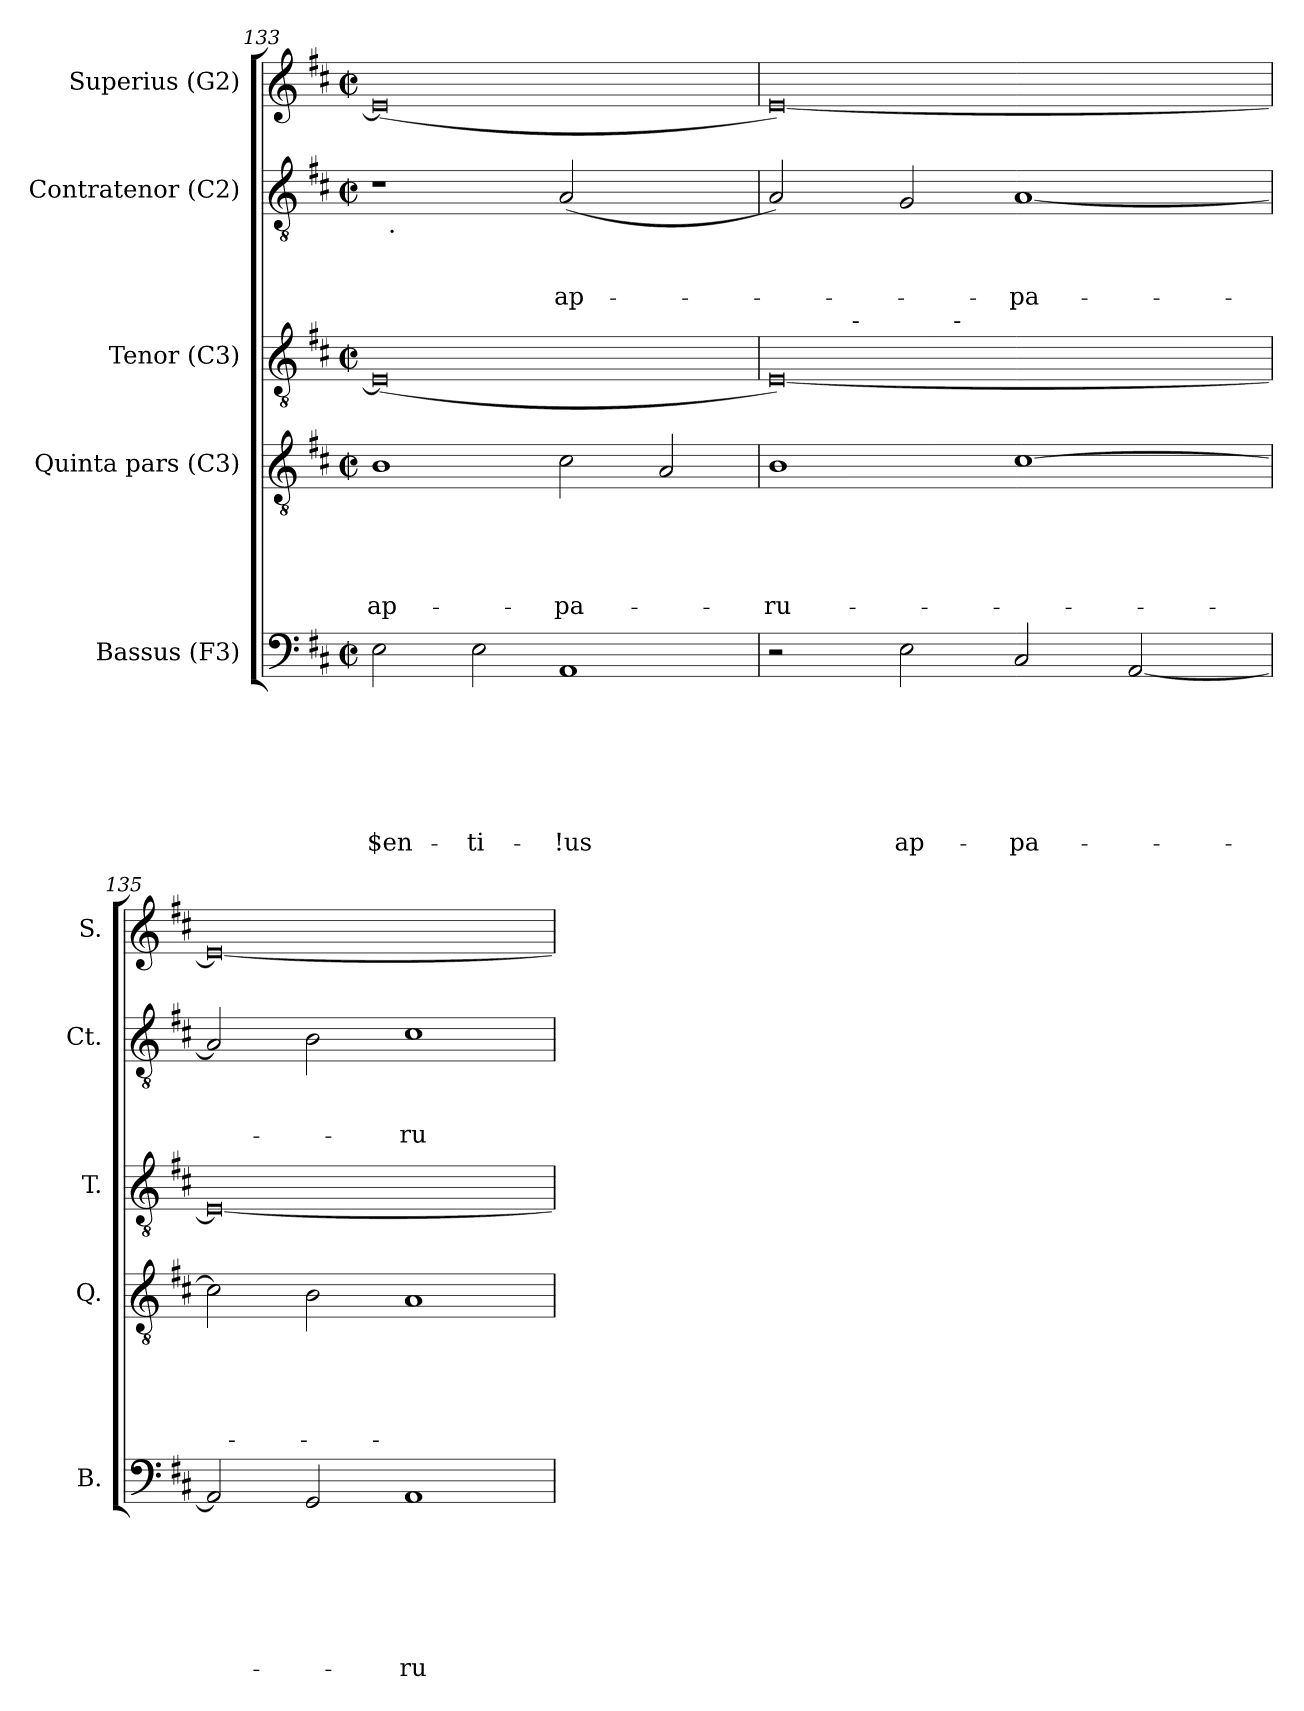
**kern	**text	**text	**text	**text	**text	**text	**text	**kern	**text	**text	**text	**text	**text	**kern	**kern	**text	**text	**text	**kern
*part5	*part5	*part5	*part5	*part5	*part5	*part5	*part5	*part4	*part4	*part4	*part4	*part4	*part4	*part3	*part2	*part2	*part2	*part2	*part1
*staff5	*staff5	*staff5	*staff5	*staff5	*staff5	*staff5	*staff5	*staff4	*staff4	*staff4	*staff4	*staff4	*staff4	*staff3	*staff2	*staff2	*staff2	*staff2	*staff1
*I"Bassus (F3)	*	*	*	*	*	*	*	*I"Quinta pars (C3)	*	*	*	*	*	*I"Tenor (C3)	*I"Contratenor (C2)	*	*	*	*I"Superius (G2)
*I'B.	*	*	*	*	*	*	*	*I'Q.	*	*	*	*	*	*I'T.	*I'Ct.	*	*	*	*I'S.
*clefF4	*	*	*	*	*	*	*	*clefGv2	*	*	*	*	*	*clefGv2	*clefGv2	*	*	*	*clefG2
*k[f#c#]	*	*	*	*	*	*	*	*k[f#c#]	*	*	*	*	*	*k[f#c#]	*k[f#c#]	*	*	*	*k[f#c#]
*D:	*	*	*	*	*	*	*	*D:	*	*	*	*	*	*D:	*D:	*	*	*	*D:
*M2/2	*	*	*	*	*	*	*	*M2/2	*	*	*	*	*	*M2/2	*M2/2	*	*	*	*M2/2
*met(c|)	*	*	*	*	*	*	*	*met(c|)	*	*	*	*	*	*met(c|)	*met(c|)	*	*	*	*met(c|)
=133	=133	=133	=133	=133	=133	=133	=133	=133	=133	=133	=133	=133	=133	=133	=133	=133	=133	=133	=133
!	!	!	!	!	!	!	!LO:LY:b	!	!	!	!	!	!LO:LY:b	!	!	!	!	!	!
*	*	*	*	*	*	*	*	*	*	*	*	*	*	*	*^	*	*	*	*
2E\	.	.	.	.	.	.	-$en-	1B	.	.	.	.	ap-	(<0E]	1r	32ryy	.	.	.	(<0e]
!	!	!	!	!	!	!	!	!	!	!	!	!	!	!	!	!LO:TX:b:t=.	!	!	!	!
.	.	.	.	.	.	.	.	.	.	.	.	.	.	.	.	1ryy	.	.	.	.
!	!	!	!	!	!	!	!LO:LY:b	!	!	!	!	!	!	!	!	!	!	!	!	!
2E\	.	.	.	.	.	.	-ti-	.	.	.	.	.	.	.	.	.	.	.	.	.
!	!	!	!	!	!	!	!LO:LY:b	!	!	!	!	!	!LO:LY:b	!	!	!	!	!	!LO:LY:b	!
1AA	.	.	.	.	.	.	-!us	2c#\	.	.	.	.	-pa-	.	(<2A/	.	.	.	ap-	.
.	.	.	.	.	.	.	.	.	.	.	.	.	.	.	.	2ryy	.	.	.	.
.	.	.	.	.	.	.	.	2A/	.	.	.	.	.	.	2ryy	.	.	.	.	.
.	.	.	.	.	.	.	.	.	.	.	.	.	.	.	.	4...ryy	.	.	.	.
!!LO:LB:g=z
=134	=134	=134	=134	=134	=134	=134	=134	=134	=134	=134	=134	=134	=134	=134	=134	=134	=134	=134	=134	=134
!	!	!	!	!	!	!	!	!	!	!	!	!	!LO:LY:b	!	!	!	!	!	!	!
*	*	*	*	*	*	*	*	*	*	*	*	*	*	*^	*	*	*	*	*	*
*	*	*	*	*	*	*	*	*	*	*	*	*	*	*	*^	*v	*v	*	*	*	*
2r	.	.	.	.	.	.	.	1B	.	.	.	.	-ru-	[<0E)	4ryy	2ryy	2A/)	.	.	.	[<0e)
.	.	.	.	.	.	.	.	.	.	.	.	.	.	.	16ryy	.	.	.	.	.	.
!	!	!	!	!	!	!	!	!	!	!	!	!	!	!	!LO:TX:a:t=-	!	!	!	!	!	!
.	.	.	.	.	.	.	.	.	.	.	.	.	.	.	1ryy	.	.	.	.	.	.
!	!	!	!	!	!	!	!LO:LY:b	!	!	!	!	!	!	!	!	!	!	!	!	!	!
2E\	.	.	.	.	.	.	ap-	.	.	.	.	.	.	.	.	8..ryy	2G/	.	.	.	.
!	!	!	!	!	!	!	!	!	!	!	!	!	!	!	!	!LO:TX:a:t=-	!	!	!	!	!
.	.	.	.	.	.	.	.	.	.	.	.	.	.	.	.	1ryy	.	.	.	.	.
!	!	!	!	!	!	!	!LO:LY:b	!	!	!	!	!	!	!	!	!	!	!	!	!LO:LY:b	!
2C#/	.	.	.	.	.	.	-pa-	[>1c#	.	.	.	.	.	.	.	.	[<1A	.	.	-pa-	.
.	.	.	.	.	.	.	.	.	.	.	.	.	.	.	2ryy	.	.	.	.	.	.
[<2AA/	.	.	.	.	.	.	.	.	.	.	.	.	.	.	.	.	.	.	.	.	.
.	.	.	.	.	.	.	.	.	.	.	.	.	.	.	.	4ryy	.	.	.	.	.
.	.	.	.	.	.	.	.	.	.	.	.	.	.	.	8.ryy	.	.	.	.	.	.
.	.	.	.	.	.	.	.	.	.	.	.	.	.	.	.	32ryy	.	.	.	.	.
*	*	*	*	*	*	*	*	*	*	*	*	*	*	*v	*v	*v	*	*	*	*	*
=135	=135	=135	=135	=135	=135	=135	=135	=135	=135	=135	=135	=135	=135	=135	=135	=135	=135	=135	=135
2AA/]	.	.	.	.	.	.	.	2c#\]	.	.	.	.	.	0E_	2A/]	.	.	.	0e_
2GG/	.	.	.	.	.	.	.	2B\	.	.	.	.	.	.	2B\	.	.	.	.
!	!	!	!	!	!	!	!LO:LY:b	!	!	!	!	!	!	!	!	!	!	!LO:LY:b	!
1AA	.	.	.	.	.	.	-ru-	1A	.	.	.	.	.	.	1c#	.	.	-ru-	.
=	=	=	=	=	=	=	=	=	=	=	=	=	=	=	=	=	=	=	=
*-	*-	*-	*-	*-	*-	*-	*-	*-	*-	*-	*-	*-	*-	*-	*-	*-	*-	*-	*-
